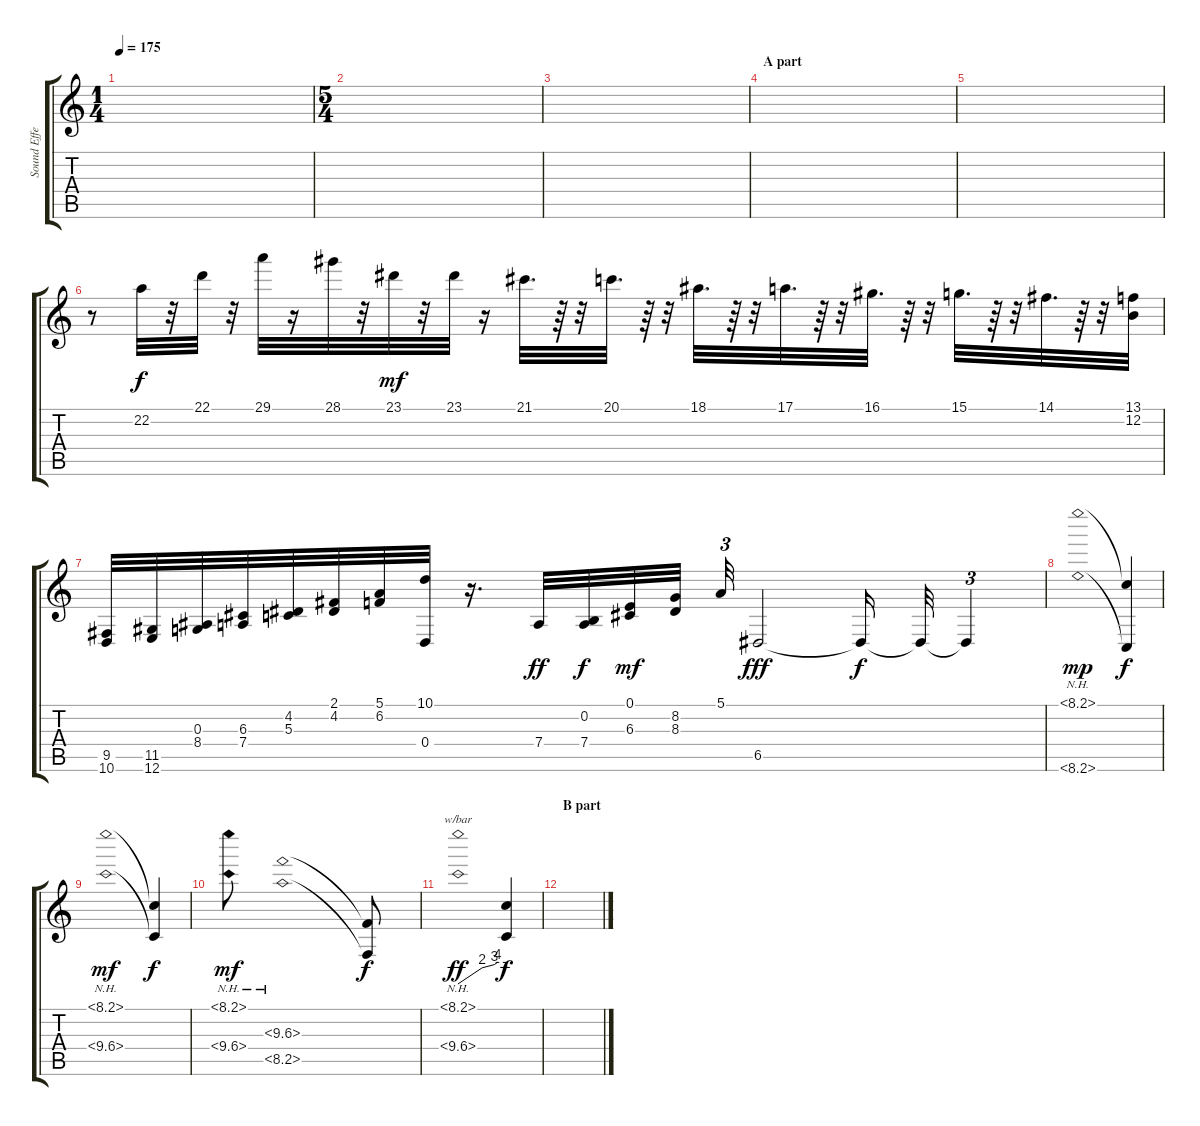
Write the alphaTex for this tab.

\track ("Sound Effect" "Sound Effe") {instrument fx5brightness}
\staff {score tabs}
\tuning (E4 B3 G3 D3 A2 E2) {hide}
\ts (1 4)
\tempo 175
\clef g2
\ks c
|
\ts (5 4)
|
|
\section ("" "A part")
|
|
r.8{volume 16 instrument guitarfretnoise} 22.2.32 r.32 22.1.32 r.32 29.1.32 r.16 28.1.32 r.32 23.1.32{dy mf} r.32 23.1.32 r.16 21.1.32{d} r.64 r.32 20.1.32{d} r.64 r.32 18.1.32{d} r.64 r.32 17.1.32{d} r.64 r.32 16.1.32{d} r.64 r.32 15.1.32{d} r.64 r.32 14.1.32{d} r.64 r.32 (13.1 12.2).32 |
(9.5 10.6).32 (11.5 12.6).32 (0.3 8.4).32 (6.3 7.4).32 (4.2 5.3).32 (2.1 4.2).32 (5.1 6.2).32 (10.1 0.4).32 r.16{d} 7.4.32{dy ff} (0.2 7.4).32{dy f} (0.1 6.3).32{dy mf} (8.2 8.3).32 5.1.32{tu (3 2)} 6.5.2{dy fff} 6.5{t}.16{dy f} 6.5{t}.32 6.5{t}.4{tu (3 2)} |
(8.1{nh} 8.6{nh}).1{dy mp volume 14 instrument guitarharmonics} (8.1{t} 8.6{t}).4{dy f} |
(8.1{nh} 10.4{nh}).1{dy mf} (8.1{t} 10.4{t}).4{dy f} |
(8.1{nh} 10.4{nh}).8{dy mf} (10.3{nh} 8.5{nh}).1 (10.3{t} 8.5{t}).8{dy f} |
(8.1{nh} 10.4{nh}).1{tbe (custom default 0 0 30 8 45 12 49 16 60 16) dy ff} (8.1{t} 10.4{t}).4{dy f} |
\section ("" "B part")
